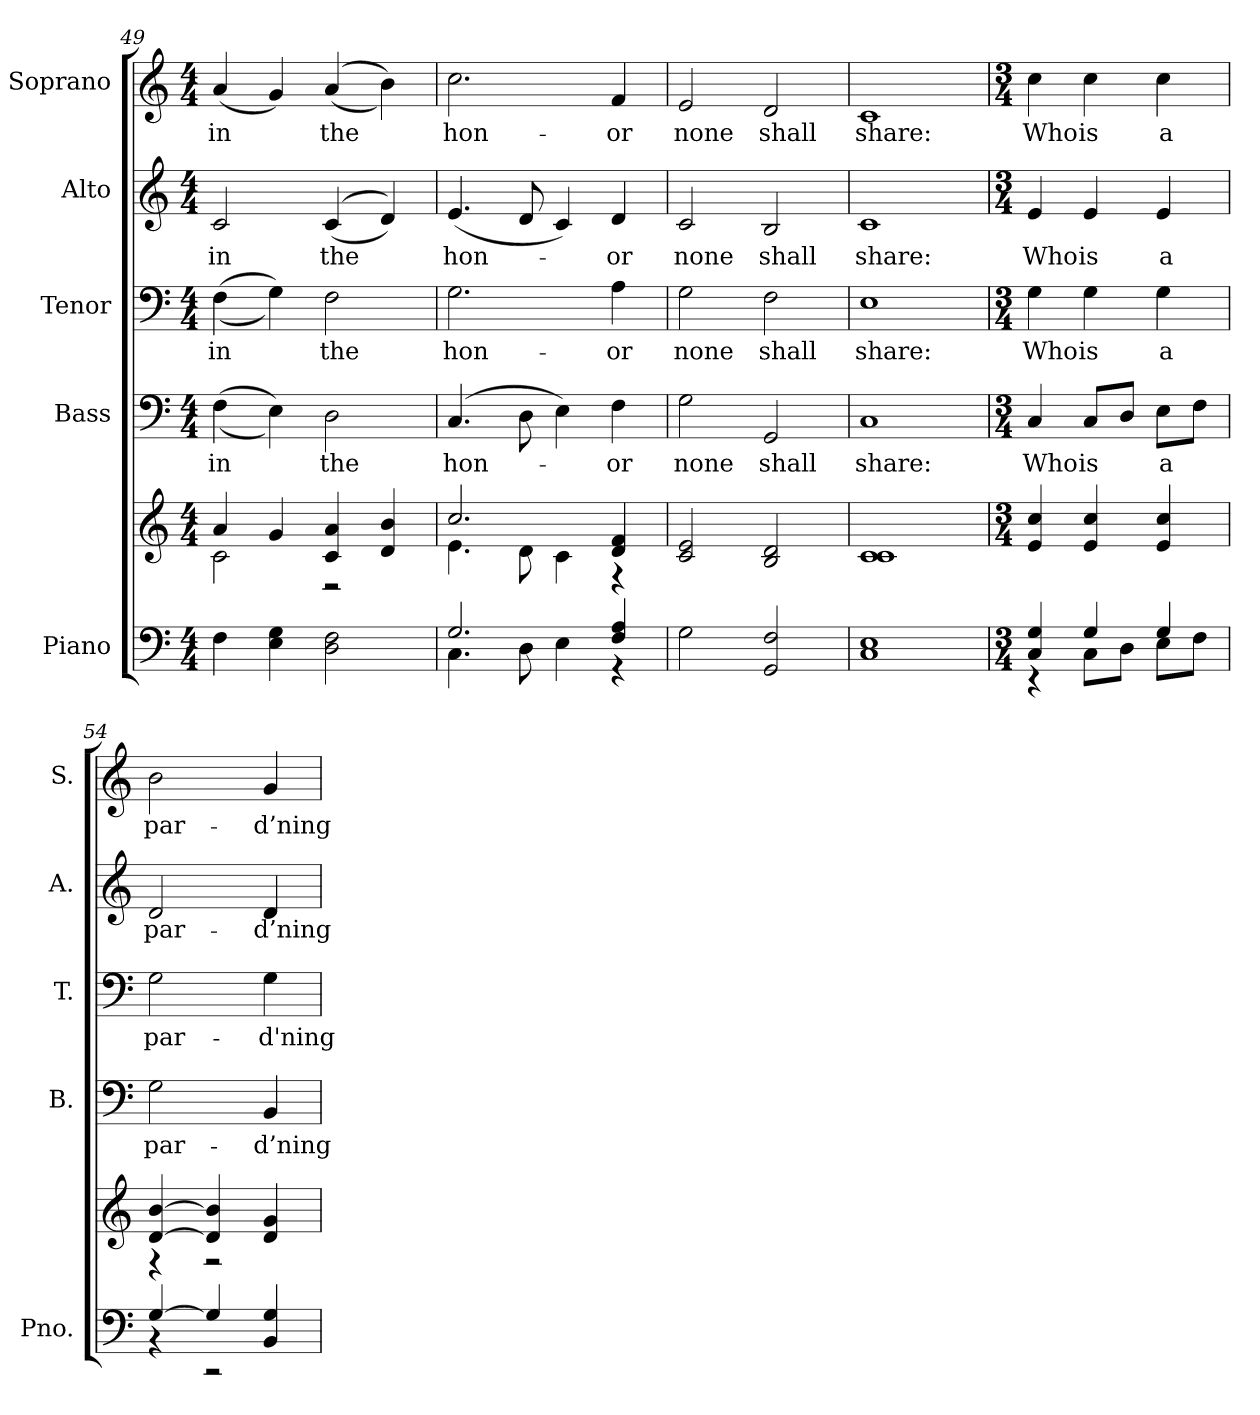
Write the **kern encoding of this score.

**kern	**kern	**kern	**text	**kern	**text	**kern	**text	**kern	**text
*part5	*part5	*part4	*part4	*part3	*part3	*part2	*part2	*part1	*part1
*staff6	*staff5	*staff4	*staff4	*staff3	*staff3	*staff2	*staff2	*staff1	*staff1
*I"Piano	*	*I"Bass	*	*I"Tenor	*	*I"Alto	*	*I"Soprano	*
*I'Pno.	*	*I'B.	*	*I'T.	*	*I'A.	*	*I'S.	*
*clefF4	*clefG2	*clefF4	*	*clefF4	*	*clefG2	*	*clefG2	*
*k[]	*k[]	*k[]	*	*k[]	*	*k[]	*	*k[]	*
*C:	*C:	*C:	*	*C:	*	*C:	*	*C:	*
*M4/4	*M4/4	*M4/4	*	*M4/4	*	*M4/4	*	*M4/4	*
=49	=49	=49	=49	=49	=49	=49	=49	=49	=49
*	*^	*	*	*	*	*	*	*	*
!	!	!	!	!LO:LY:b:color=#000000	!	!	!	!	!	!
!	!	!	!	!	!	!LO:LY:b:color=#000000	!	!	!	!
!	!	!	!	!	!	!	!	!LO:LY:b:color=#000000	!	!
!	!	!	!	!	!	!	!	!	!	!LO:LY:b:color=#000000
4Fi\	4ai/	2ci\	((4Fi\	in	((4Fi\	in	2ci/	in	(4ai/	in
4Ei\ 4Gi	4gi/	.	4Ei\))	.	4Gi\))	.	.	.	4gi/)	.
!	!	!	!	!LO:LY:b:color=#000000	!	!	!	!	!	!
!	!	!	!	!	!	!LO:LY:b:color=#000000	!	!	!	!
!	!	!	!	!	!	!	!	!LO:LY:b:color=#000000	!	!
!	!	!	!	!	!	!	!	!	!	!LO:LY:b:color=#000000
2Di\ 2Fi	4ci/ 4ai	2r	2Di\	the	2Fi\	the	((4ci/	the	((4ai/	the
.	4di/ 4bi	.	.	.	.	.	4di/))	.	4bi\))	.
=50	=50	=50	=50	=50	=50	=50	=50	=50	=50	=50
*^	*	*	*	*	*	*	*	*	*	*
!	!	!	!	!	!LO:LY:b:color=#000000	!	!	!	!	!	!
!	!	!	!	!	!	!	!LO:LY:b:color=#000000	!	!	!	!
!	!	!	!	!	!	!	!	!	!LO:LY:b:color=#000000	!	!
!	!	!	!	!	!	!	!	!	!	!	!LO:LY:b:color=#000000
2.Gi/	4.Ci\	2.cci/	4.ei\	(4.Ci/	hon-	2.Gi\	hon-	(4.ei/	hon-	2.cci\	hon-
.	8Di\	.	8di\	8Di\	.	.	.	8di/	.	.	.
.	4Ei\	.	4ci\	4Ei\)	.	.	.	4ci/)	.	.	.
!	!	!	!	!	!LO:LY:b:color=#000000	!	!	!	!	!	!
!	!	!	!	!	!	!	!LO:LY:b:color=#000000	!	!	!	!
!	!	!	!	!	!	!	!	!	!LO:LY:b:color=#000000	!	!
!	!	!	!	!	!	!	!	!	!	!	!LO:LY:b:color=#000000
4Fi/ 4Ai	4r	4di/ 4fi	4r	4Fi\	-or	4Ai\	-or	4di/	-or	4fi/	-or
*v	*v	*	*	*	*	*	*	*	*	*	*
*	*v	*v	*	*	*	*	*	*	*	*
!!LO:PB:g=z
=51	=51	=51	=51	=51	=51	=51	=51	=51	=51
*^	*^	*	*	*	*	*	*	*	*
!	!	!	!	!	!LO:LY:b:color=#000000	!	!	!	!	!	!
*v	*v	*	*	*	*	*	*	*	*	*	*
*	*v	*v	*	*	*	*	*	*	*	*
*^	*^	*	*	*	*	*	*	*	*
!	!	!	!	!	!	!	!LO:LY:b:color=#000000	!	!	!	!
*v	*v	*	*	*	*	*	*	*	*	*	*
*	*v	*v	*	*	*	*	*	*	*	*
*^	*^	*	*	*	*	*	*	*	*
!	!	!	!	!	!	!	!	!	!LO:LY:b:color=#000000	!	!
*v	*v	*	*	*	*	*	*	*	*	*	*
*	*v	*v	*	*	*	*	*	*	*	*
*^	*^	*	*	*	*	*	*	*	*
!	!	!	!	!	!	!	!	!	!	!	!LO:LY:b:color=#000000
*v	*v	*	*	*	*	*	*	*	*	*	*
*	*v	*v	*	*	*	*	*	*	*	*
2Gi\	2ci/ 2ei	2Gi\	none	2Gi\	none	2ci/	none	2ei/	none
!	!	!	!LO:LY:b:color=#000000	!	!	!	!	!	!
!	!	!	!	!	!LO:LY:b:color=#000000	!	!	!	!
!	!	!	!	!	!	!	!LO:LY:b:color=#000000	!	!
!	!	!	!	!	!	!	!	!	!LO:LY:b:color=#000000
2GGi/ 2Fi	2Bi/ 2di	2GGi/	shall	2Fi\	shall	2Bi/	shall	2di/	shall
=52	=52	=52	=52	=52	=52	=52	=52	=52	=52
!	!	!	!LO:LY:b:color=#000000	!	!	!	!	!	!
!	!	!	!	!	!LO:LY:b:color=#000000	!	!	!	!
!	!	!	!	!	!	!	!LO:LY:b:color=#000000	!	!
!	!	!	!	!	!	!	!	!	!LO:LY:b:color=#000000
1Ci 1Ei	1ci 1ci	1Ci	share:	1Ei	share:	1ci	share:	1ci	share:
=53	=53	=53	=53	=53	=53	=53	=53	=53	=53
*M3/4	*M3/4	*M3/4	*	*M3/4	*	*M3/4	*	*M3/4	*
*^	*	*	*	*	*	*	*	*	*
!	!	!	!	!LO:LY:b:color=#000000	!	!	!	!	!	!
!	!	!	!	!	!	!LO:LY:b:color=#000000	!	!	!	!
!	!	!	!	!	!	!	!	!LO:LY:b:color=#000000	!	!
!	!	!	!	!	!	!	!	!	!	!LO:LY:b:color=#000000
4Ci/ 4Gi	4r	4ei/ 4cci	4Ci/	Who	4Gi\	Who	4ei/	Who	4cci\	Who
!	!	!	!	!LO:LY:b:color=#000000	!	!	!	!	!	!
!	!	!	!	!	!	!LO:LY:b:color=#000000	!	!	!	!
!	!	!	!	!	!	!	!	!LO:LY:b:color=#000000	!	!
!	!	!	!	!	!	!	!	!	!	!LO:LY:b:color=#000000
4Gi/	8Ci\L	4ei/ 4cci	8Ci/L	is	4Gi\	is	4ei/	is	4cci\	is
.	8Di\J	.	8Di/J	.	.	.	.	.	.	.
!	!	!	!	!LO:LY:b:color=#000000	!	!	!	!	!	!
!	!	!	!	!	!	!LO:LY:b:color=#000000	!	!	!	!
!	!	!	!	!	!	!	!	!LO:LY:b:color=#000000	!	!
!	!	!	!	!	!	!	!	!	!	!LO:LY:b:color=#000000
4Gi/	8Ei\L	4ei/ 4cci	8Ei\L	a	4Gi\	a	4ei/	a	4cci\	a
.	8Fi\J	.	8Fi\J	.	.	.	.	.	.	.
!!LO:PB:g=z
=54	=54	=54	=54	=54	=54	=54	=54	=54	=54	=54
*	*	*^	*	*	*	*	*	*	*	*
!	!	!	!	!	!LO:LY:b:color=#000000	!	!	!	!	!	!
!	!	!	!	!	!	!	!LO:LY:b:color=#000000	!	!	!	!
!	!	!	!	!	!	!	!	!	!LO:LY:b:color=#000000	!	!
!	!	!	!	!	!	!	!	!	!	!	!LO:LY:b:color=#000000
[>4Gi/	4r	[>4di/ [>4bi	4r	2Gi\	par-	2Gi\	par-	2di/	par-	2bi\	par-
4Gi/]	2r	4di/] 4bi]	2r	.	.	.	.	.	.	.	.
!	!	!	!	!	!LO:LY:b:color=#000000	!	!	!	!	!	!
!	!	!	!	!	!	!	!LO:LY:b:color=#000000	!	!	!	!
!	!	!	!	!	!	!	!	!	!LO:LY:b:color=#000000	!	!
!	!	!	!	!	!	!	!	!	!	!	!LO:LY:b:color=#000000
4BBi/ 4Gi	.	4di/ 4gi	.	4BBi/	-d’ning	4Gi\	-d'ning	4di/	-d’ning	4gi/	-d’ning
*v	*v	*	*	*	*	*	*	*	*	*	*
*	*v	*v	*	*	*	*	*	*	*	*
=	=	=	=	=	=	=	=	=	=
*-	*-	*-	*-	*-	*-	*-	*-	*-	*-
